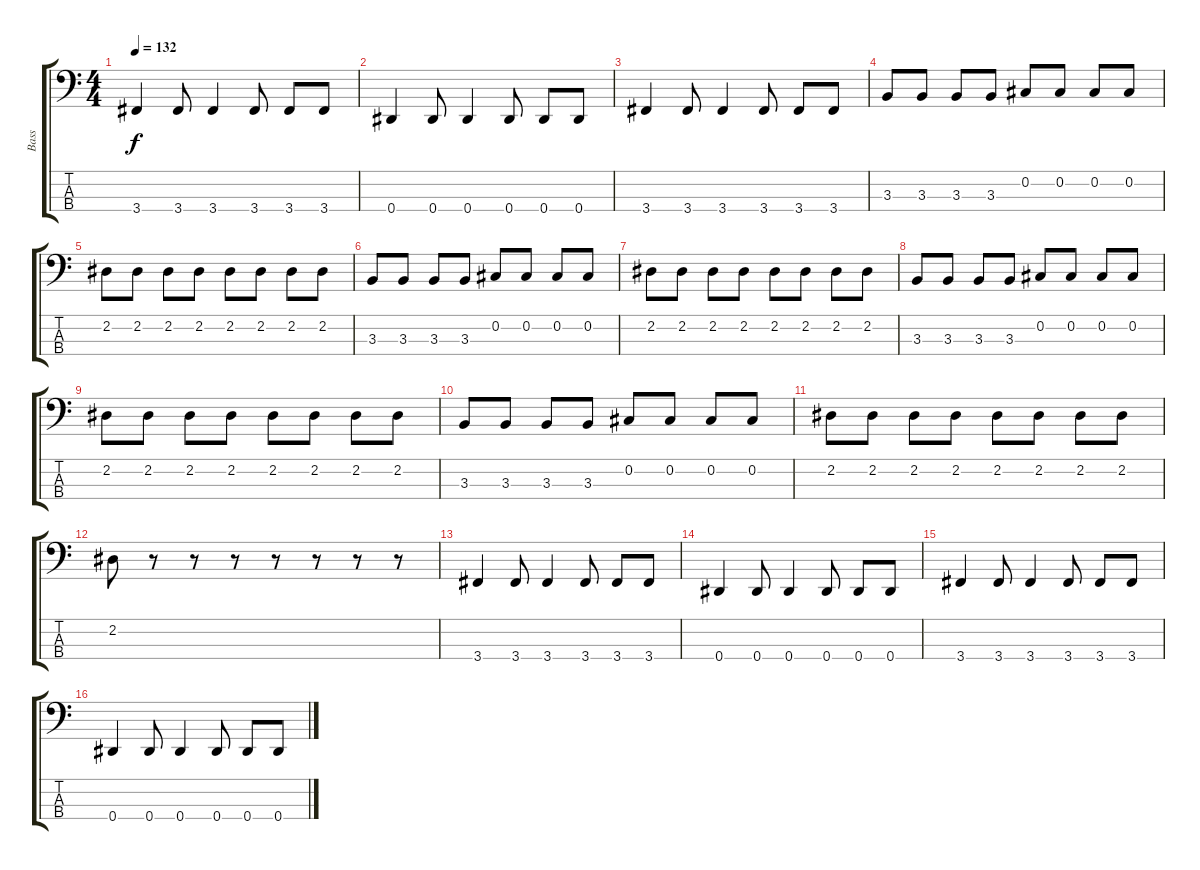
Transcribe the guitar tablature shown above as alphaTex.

\track ("Bass" "Bass") {instrument electricbasspick}
\staff {score tabs}
\tuning (Gb2 Db2 Ab1 Eb1) {hide}
\ts (4 4)
\tempo 132
\clef f4
\ks c
3.4.4{dy f} 3.4.8 3.4.4 3.4.8 3.4.8 3.4.8 |
0.4.4 0.4.8 0.4.4 0.4.8 0.4.8 0.4.8 |
3.4.4 3.4.8 3.4.4 3.4.8 3.4.8 3.4.8 |
3.3.8 3.3.8 3.3.8 3.3.8 0.2.8 0.2.8 0.2.8 0.2.8 |
2.2.8 2.2.8 2.2.8 2.2.8 2.2.8 2.2.8 2.2.8 2.2.8 |
3.3.8 3.3.8 3.3.8 3.3.8 0.2.8 0.2.8 0.2.8 0.2.8 |
2.2.8 2.2.8 2.2.8 2.2.8 2.2.8 2.2.8 2.2.8 2.2.8 |
3.3.8 3.3.8 3.3.8 3.3.8 0.2.8 0.2.8 0.2.8 0.2.8 |
2.2.8 2.2.8 2.2.8 2.2.8 2.2.8 2.2.8 2.2.8 2.2.8 |
3.3.8 3.3.8 3.3.8 3.3.8 0.2.8 0.2.8 0.2.8 0.2.8 |
2.2.8 2.2.8 2.2.8 2.2.8 2.2.8 2.2.8 2.2.8 2.2.8 |
2.2.8 r.8 r.8 r.8 r.8 r.8 r.8 r.8 |
3.4.4 3.4.8 3.4.4 3.4.8 3.4.8 3.4.8 |
0.4.4 0.4.8 0.4.4 0.4.8 0.4.8 0.4.8 |
3.4.4 3.4.8 3.4.4 3.4.8 3.4.8 3.4.8 |
0.4.4 0.4.8 0.4.4 0.4.8 0.4.8 0.4.8
